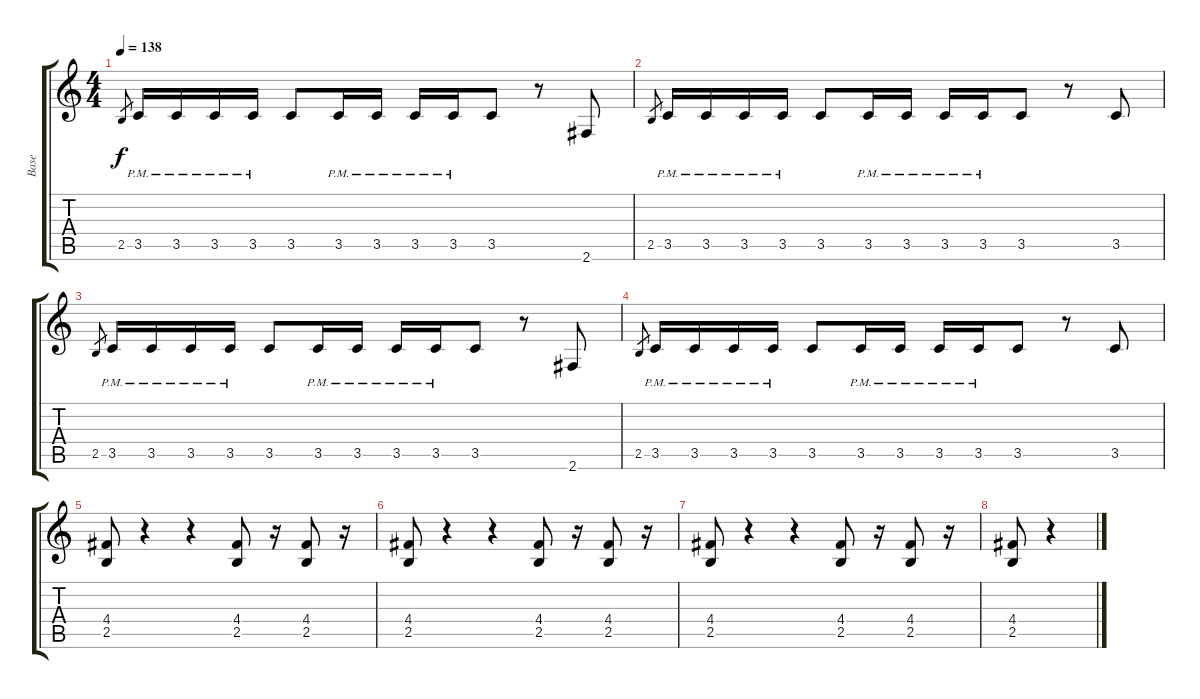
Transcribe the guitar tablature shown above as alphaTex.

\track ("Base" "Base") {instrument distortionguitar}
\staff {score tabs}
\tuning (E4 B3 G3 D3 A2 E2) {hide}
\ts (4 4)
\tempo 138
\clef g2
\ks c
2.5.8{gr dy f} 3.5{pm}.16 3.5{pm}.16 3.5{pm}.16 3.5{pm}.16 3.5.8 3.5{pm}.16 3.5{pm}.16 3.5{pm}.16 3.5{pm}.16 3.5.8 r.8 2.6.8 |
2.5.8{gr} 3.5{pm}.16 3.5{pm}.16 3.5{pm}.16 3.5{pm}.16 3.5.8 3.5{pm}.16 3.5{pm}.16 3.5{pm}.16 3.5{pm}.16 3.5.8 r.8 3.5.8 |
2.5.8{gr} 3.5{pm}.16 3.5{pm}.16 3.5{pm}.16 3.5{pm}.16 3.5.8 3.5{pm}.16 3.5{pm}.16 3.5{pm}.16 3.5{pm}.16 3.5.8 r.8 2.6.8 |
2.5.8{gr} 3.5{pm}.16 3.5{pm}.16 3.5{pm}.16 3.5{pm}.16 3.5.8 3.5{pm}.16 3.5{pm}.16 3.5{pm}.16 3.5{pm}.16 3.5.8 r.8 3.5.8 |
(4.4 2.5).8 r.4 r.4 (4.4 2.5).8 r.16 (4.4 2.5).8 r.16 |
(4.4 2.5).8 r.4 r.4 (4.4 2.5).8 r.16 (4.4 2.5).8 r.16 |
(4.4 2.5).8 r.4 r.4 (4.4 2.5).8 r.16 (4.4 2.5).8 r.16 |
(4.4 2.5).8 r.4
